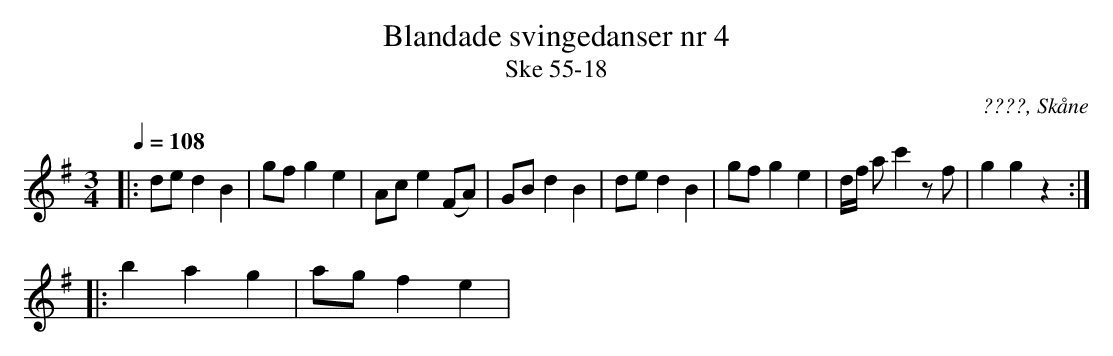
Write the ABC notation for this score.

X:1
T:Blandade svingedanser nr 4
T:Ske 55-18
O:????, Skåne
M:3/4
L:1/8
Q:1/4=108
K:G
|: de d2 B2 | gf g2 e2 | Ac e2 (FA) | GB d2 B2 | de d2 B2 | gf g2 e2 | d/f/ a c'2 zf | g2 g2 z2 :|
|: b2 a2 g2 | ag f2 e2 |
